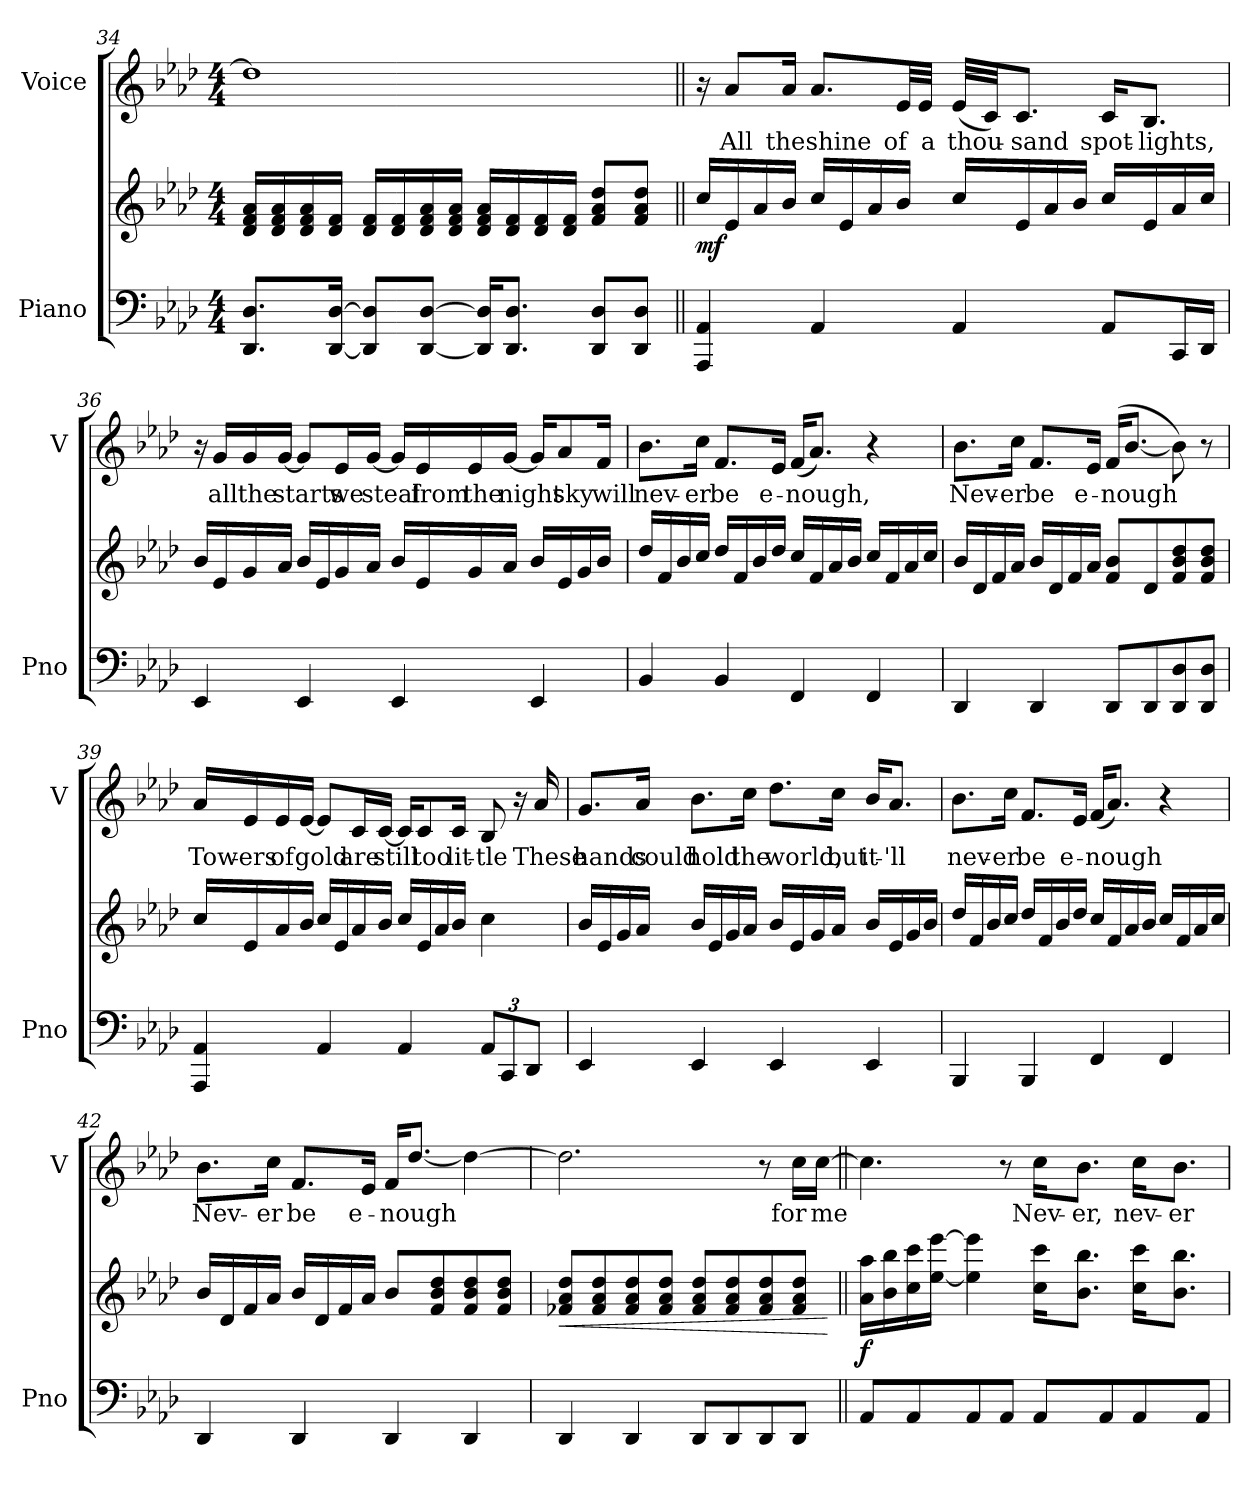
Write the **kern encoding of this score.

**kern	**kern	**dynam	**kern	**text
*part2	*part2	*part2	*part1	*part1
*staff3	*staff2	*staff2/3	*staff1	*staff1
*I"Piano	*	*	*I"Voice	*
*I'Pno	*	*	*I'V	*
!!LO:PB:g=z
*clefF4	*clefG2	*	*clefG2	*
*k[b-e-a-d-]	*k[b-e-a-d-]	*	*k[b-e-a-d-]	*
*M4/4	*M4/4	*	*M4/4	*
=34	=34	=34	=34	=34
8.DD-/ 8.D-/L	16d-/ 16f/ 16a-/LL	.	1dd-]	.
.	16d-/ 16f/ 16a-/	.	.	.
.	16d-/ 16f/ 16a-/	.	.	.
[16DD-/ [16D-/Jk	16d-/ 16f/JJ	.	.	.
8DD-/] 8D-/]L	16d-/ 16f/LL	.	.	.
.	16d-/ 16f/	.	.	.
[8DD-/ [8D-/J	16d-/ 16f/ 16a-/	.	.	.
.	16d-/ 16f/ 16a-/JJ	.	.	.
16DD-/] 16D-/]KL	16d-/ 16f/ 16a-/LL	.	.	.
8.DD-/ 8.D-/J	16d-/ 16f/	.	.	.
.	16d-/ 16f/	.	.	.
.	16d-/ 16f/JJ	.	.	.
8DD-/ 8D-/L	8f/ 8a-/ 8dd-/L	.	.	.
8DD-/ 8D-/J	8f/ 8a-/ 8dd-/J	.	.	.
=35||	=35||	=35||	=35||	=35||
!	!	!LO:DY:b	!	!
4AAA-/ 4AA-/	16cc/LL	mf	16r	.
!	!	!	!	!LO:LY:b
.	16e-/	.	8a-/L	All
.	16a-/	.	.	.
!	!	!	!	!LO:LY:b
.	16b-/JJ	.	16a-/Jk	the
!	!	!	!	!LO:LY:b
4AA-/	16cc/LL	.	8.a-/L	shine
.	16e-/	.	.	.
.	16a-/	.	.	.
!	!	!	!	!LO:LY:b
.	16b-/JJ	.	32e-/LL	of
!	!	!	!	!LO:LY:b
.	.	.	32e-/JJJ	a
!	!	!	!	!LO:LY:b
4AA-/	16cc/LL	.	(32e-/LLL	thou-
.	.	.	32c/JJ)	.
!	!	!	!	!LO:LY:b
.	16e-/	.	8.c/J	-sand
.	16a-/	.	.	.
.	16b-/JJ	.	.	.
!	!	!	!	!LO:LY:b
8AA-/L	16cc/LL	.	16c/KL	spot-
!	!	!	!	!LO:LY:b
.	16e-/	.	8.B-/J	-lights,
16CC/L	16a-/	.	.	.
16DD-/JJ	16cc/JJ	.	.	.
!!LO:LB:g=z
=36	=36	=36	=36	=36
4EE-/	16b-/LL	.	16r	.
!	!	!	!	!LO:LY:b
.	16e-/	.	16g/LL	all
!	!	!	!	!LO:LY:b
.	16g/	.	16g/	the
!	!	!	!	!LO:LY:b
.	16a-/JJ	.	[16g/JJ	starts
4EE-/	16b-/LL	.	8g/L]	.
.	16e-/	.	.	.
!	!	!	!	!LO:LY:b
.	16g/	.	16e-/L	we
!	!	!	!	!LO:LY:b
.	16a-/JJ	.	[16g/JJ	steal
4EE-/	16b-/LL	.	16g/LL]	.
!	!	!	!	!LO:LY:b
.	16e-/	.	16e-/	from
!	!	!	!	!LO:LY:b
.	16g/	.	16e-/	the
!	!	!	!	!LO:LY:b
.	16a-/JJ	.	[16g/JJ	night
4EE-/	16b-/LL	.	16g/KL]	.
!	!	!	!	!LO:LY:b
.	16e-/	.	8a-/	sky
.	16g/	.	.	.
!	!	!	!	!LO:LY:b
.	16b-/JJ	.	16f/Jk	will
=37	=37	=37	=37	=37
!	!	!	!	!LO:LY:b
4BB-/	16dd-/LL	.	8.b-\L	nev-
.	16f/	.	.	.
.	16b-/	.	.	.
!	!	!	!	!LO:LY:b
.	16cc/JJ	.	16cc\Jk	-er
!	!	!	!	!LO:LY:b
4BB-/	16dd-/LL	.	8.f/L	be
.	16f/	.	.	.
.	16b-/	.	.	.
!	!	!	!	!LO:LY:b
.	16dd-/JJ	.	16e-/Jk	e-
!	!	!	!	!LO:LY:b
4FF/	16cc/LL	.	(16f/KL	-nough,
.	16f/	.	8.a-/J)	.
.	16a-/	.	.	.
.	16b-/JJ	.	.	.
4FF/	16cc/LL	.	4r	.
.	16f/	.	.	.
.	16a-/	.	.	.
.	16cc/JJ	.	.	.
!!LO:LB:g=z
=38	=38	=38	=38	=38
!	!	!	!	!LO:LY:b
4DD-/	16b-/LL	.	8.b-\L	Nev-
.	16d-/	.	.	.
.	16f/	.	.	.
!	!	!	!	!LO:LY:b
.	16a-/JJ	.	16cc\Jk	-er
!	!	!	!	!LO:LY:b
4DD-/	16b-/LL	.	8.f/L	be
.	16d-/	.	.	.
.	16f/	.	.	.
!	!	!	!	!LO:LY:b
.	16a-/JJ	.	16e-/Jk	e-
!	!	!	!	!LO:LY:b
8DD-/L	8f/ 8b-/L	.	(16f/KL	-nough
.	.	.	[8.b-/J	.
8DD-/	8d-/	.	.	.
8DD-/ 8D-/	8f/ 8b-/ 8dd-/	.	8b-\])	.
8DD-/ 8D-/J	8f/ 8b-/ 8dd-/J	.	8r	.
=39	=39	=39	=39	=39
!	!	!	!	!LO:LY:b
4AAA-/ 4AA-/	16cc/LL	.	16a-/LL	Tow-
!	!	!	!	!LO:LY:b
.	16e-/	.	16e-/	-ers
!	!	!	!	!LO:LY:b
.	16a-/	.	16e-/	of
!	!	!	!	!LO:LY:b
.	16b-/JJ	.	[16e-/JJ	gold
4AA-/	16cc/LL	.	8e-/L]	.
.	16e-/	.	.	.
!	!	!	!	!LO:LY:b
.	16a-/	.	16c/L	are
!	!	!	!	!LO:LY:b
.	16b-/JJ	.	[16c/JJ	still
4AA-/	16cc/LL	.	16c/KL]	.
!	!	!	!	!LO:LY:b
.	16e-/	.	8c/	too
.	16a-/	.	.	.
!	!	!	!	!LO:LY:b
.	16b-/JJ	.	16c/Jk	lit-
*Xbrackettup	*	*	*	*
!	!	!	!	!LO:LY:b
12AA-/L	4cc\	.	8B-/	-tle
12CC/	.	.	.	.
.	.	.	16r	.
12DD-/J	.	.	.	.
!	!	!	!	!LO:LY:b
.	.	.	16a-/	These
!!LO:LB:g=z
=40	=40	=40	=40	=40
!	!	!	!	!LO:LY:b
4EE-/	16b-/LL	.	8.g/L	hands
.	16e-/	.	.	.
.	16g/	.	.	.
!	!	!	!	!LO:LY:b
.	16a-/JJ	.	16a-/Jk	could
!	!	!	!	!LO:LY:b
4EE-/	16b-/LL	.	8.b-\L	hold
.	16e-/	.	.	.
.	16g/	.	.	.
!	!	!	!	!LO:LY:b
.	16a-/JJ	.	16cc\Jk	the
!	!	!	!	!LO:LY:b
4EE-/	16b-/LL	.	8.dd-\L	world,
.	16e-/	.	.	.
.	16g/	.	.	.
!	!	!	!	!LO:LY:b
.	16a-/JJ	.	16cc\Jk	but
!	!	!	!	!LO:LY:b
4EE-/	16b-/LL	.	16b-/KL	it-
!	!	!	!	!LO:LY:b
.	16e-/	.	8.a-/J	-'ll
.	16g/	.	.	.
.	16b-/JJ	.	.	.
=41	=41	=41	=41	=41
!	!	!	!	!LO:LY:b
4BBB-/	16dd-/LL	.	8.b-\L	nev-
.	16f/	.	.	.
.	16b-/	.	.	.
!	!	!	!	!LO:LY:b
.	16cc/JJ	.	16cc\Jk	-er
!	!	!	!	!LO:LY:b
4BBB-/	16dd-/LL	.	8.f/L	be
.	16f/	.	.	.
.	16b-/	.	.	.
!	!	!	!	!LO:LY:b
.	16dd-/JJ	.	16e-/Jk	e-
!	!	!	!	!LO:LY:b
4FF/	16cc/LL	.	(16f/KL	-nough
.	16f/	.	8.a-/J)	.
.	16a-/	.	.	.
.	16b-/JJ	.	.	.
4FF/	16cc/LL	.	4r	.
.	16f/	.	.	.
.	16a-/	.	.	.
.	16cc/JJ	.	.	.
!!LO:PB:g=z
=42	=42	=42	=42	=42
!	!	!	!	!LO:LY:b
4DD-/	16b-/LL	.	8.b-\L	Nev-
.	16d-/	.	.	.
.	16f/	.	.	.
!	!	!	!	!LO:LY:b
.	16a-/JJ	.	16cc\Jk	-er
!	!	!	!	!LO:LY:b
4DD-/	16b-/LL	.	8.f/L	be
.	16d-/	.	.	.
.	16f/	.	.	.
!	!	!	!	!LO:LY:b
.	16a-/JJ	.	16e-/Jk	e-
!	!	!	!	!LO:LY:b
4DD-/	8b-/L	.	16f/KL	-nough
.	.	.	[8.dd-/J	.
.	8f/ 8b-/ 8dd-/	.	.	.
4DD-/	8f/ 8b-/ 8dd-/	.	4dd-\_	.
.	8f/ 8b-/ 8dd-/J	.	.	.
=43	=43	=43	=43	=43
!	!	!LO:HP:b	!	!
4DD-/	8f-X/ 8a-/ 8dd-/L	<	2.dd-\]	.
.	8f-/ 8a-/ 8dd-/	.	.	.
4DD-/	8f-/ 8a-/ 8dd-/	.	.	.
.	8f-/ 8a-/ 8dd-/J	.	.	.
8DD-/L	8f-/ 8a-/ 8dd-/L	.	.	.
8DD-/	8f-/ 8a-/ 8dd-/	.	.	.
8DD-/	8f-/ 8a-/ 8dd-/	.	8r	.
!	!	!	!	!LO:LY:b
8DD-/J	8f-/ 8a-/ 8dd-/J	.	16cc\LL	for
!	!	!	!	!LO:LY:b
.	.	.	[16cc\JJ	me
.	.	[	.	.
=44||	=44||	=44||	=44||	=44||
!	!	!LO:DY:b	!	!
8AA-/L	16a-\ 16aa-\LL	f	4.cc\]	.
.	16b-\ 16bb-\	.	.	.
8AA-/	16cc\ 16ccc\	.	.	.
.	[16ee-\ [16eee-\JJ	.	.	.
8AA-/	4ee-\] 4eee-\]	.	.	.
8AA-/J	.	.	8r	.
!	!	!	!	!LO:LY:b
8AA-/L	16cc\ 16ccc\KL	.	16cc\KL	Nev-
!	!	!	!	!LO:LY:b
.	8.b-\ 8.bb-\J	.	8.b-\J	-er,
8AA-/	.	.	.	.
!	!	!	!	!LO:LY:b
8AA-/	16cc\ 16ccc\KL	.	16cc\KL	nev-
!	!	!	!	!LO:LY:b
.	8.b-\ 8.bb-\J	.	8.b-\J	-er
8AA-/J	.	.	.	.
=	=	=	=	=
*-	*-	*-	*-	*-
